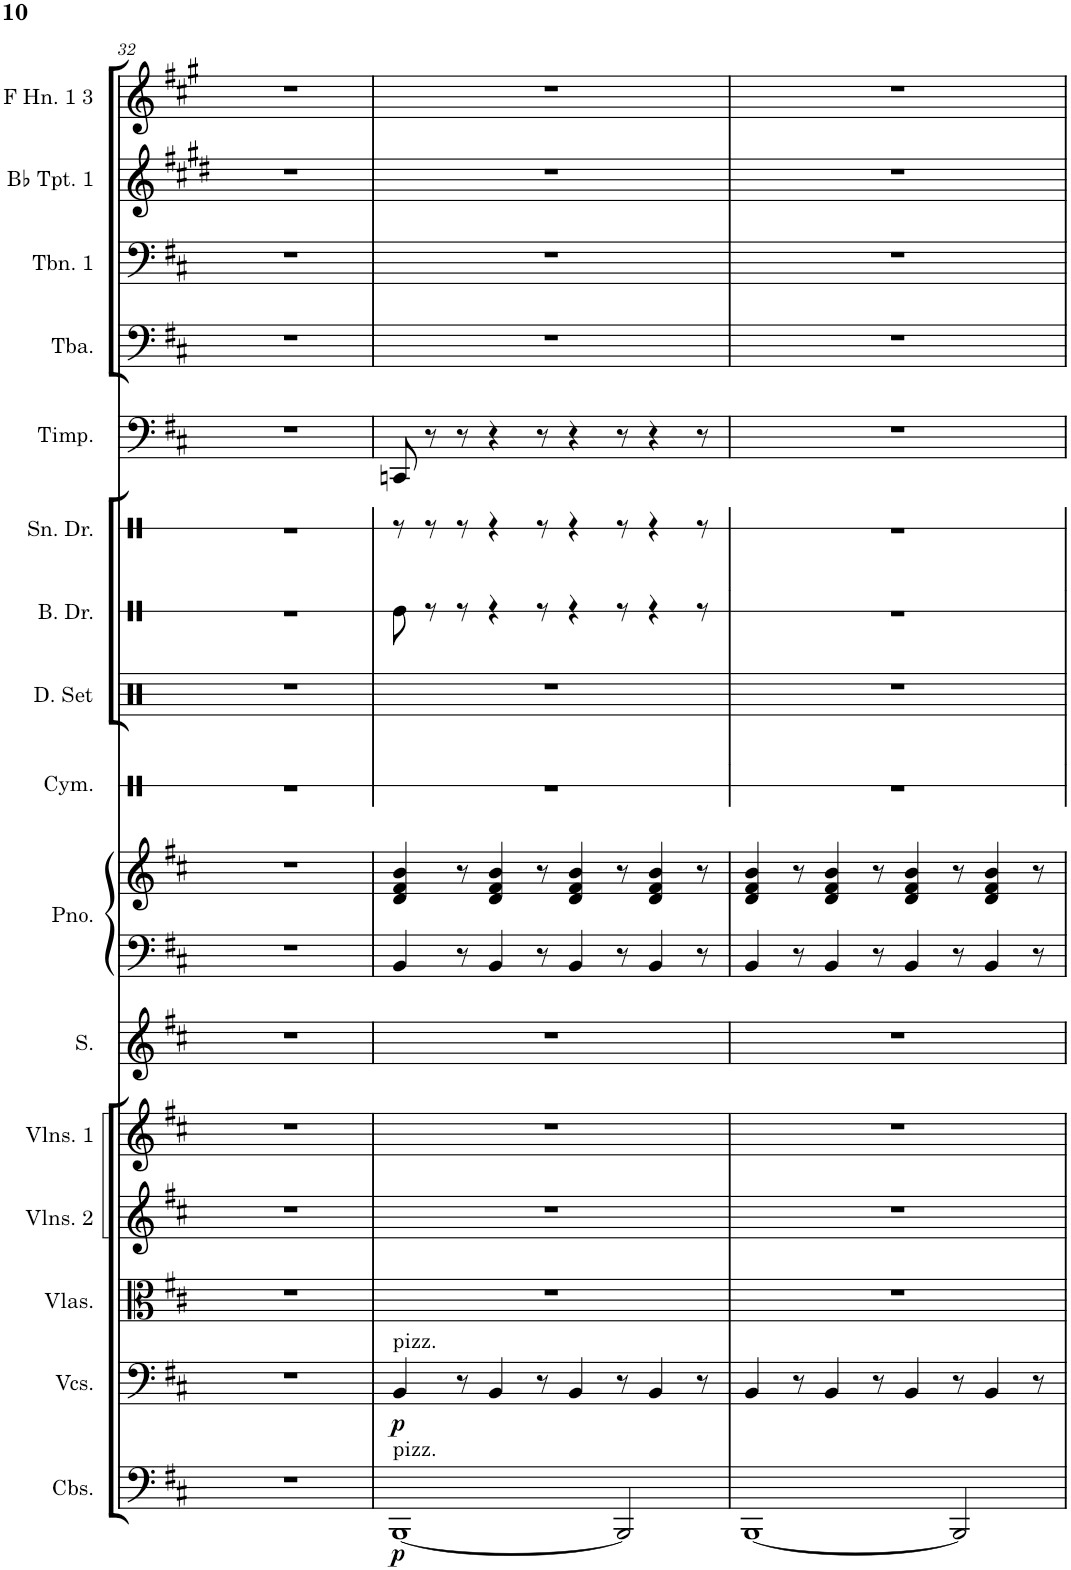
**kern	**dynam	**kern	**dynam	**kern	**kern	**kern	**kern	**kern	**kern	**kern	**kern	**kern	**kern	**kern	**kern	**kern	**kern	**kern
*part16	*part16	*part15	*part15	*part14	*part13	*part12	*part11	*part10	*part10	*part9	*part8	*part7	*part6	*part5	*part4	*part3	*part2	*part1
*staff17	*staff17	*staff16	*staff16	*staff15	*staff14	*staff13	*staff12	*staff11	*staff10	*staff9	*staff8	*staff7	*staff6	*staff5	*staff4	*staff3	*staff2	*staff1
*I"Contrabasses	*	*I"Violoncellos	*	*I"Violas	*I"Violins 2	*I"Violins 1	*I"Soprano	*I"Piano	*	*I"Cymbal	*I"Drumset	*I"Bass Drum	*I"Snare Drum	*I"Timpani	*I"Tuba	*I"Trombone 1	*I"Bb Trumpet 1	*I"F Horn 1 &amp; 3
*I'Cbs.	*	*I'Vcs.	*	*I'Vlas.	*I'Vlns. 2	*I'Vlns. 1	*I'S.	*I'Pno.	*	*I'Cym.	*I'D. Set	*I'B. Dr.	*I'Sn. Dr.	*I'Timp.	*I'Tba.	*I'Tbn. 1	*I'Bb Tpt. 1	*I'F Hn. 1 3
!!LO:PB:g=z
*clefF4	*	*clefF4	*	*clefC3	*clefG2	*clefG2	*clefG2	*clefF4	*clefG2	*clefX	*clefX	*clefX	*clefX	*clefF4	*clefF4	*clefF4	*clefG2	*clefG2
*Trd7c12	*	*	*	*	*	*	*	*	*	*	*	*	*	*	*	*	*Trd1c2	*Trd4c7
*k[f#c#]	*	*k[f#c#]	*	*k[f#c#]	*k[f#c#]	*k[f#c#]	*k[f#c#]	*k[f#c#]	*k[f#c#]	*k[]	*k[]	*k[]	*k[]	*k[f#c#]	*k[f#c#]	*k[f#c#]	*k[f#c#g#d#]	*k[f#c#g#]
*M12/8	*	*M12/8	*	*M12/8	*M12/8	*M12/8	*M12/8	*M12/8	*M12/8	*M12/8	*M12/8	*M12/8	*M12/8	*M12/8	*M12/8	*M12/8	*M12/8	*M12/8
=32	=32	=32	=32	=32	=32	=32	=32	=32	=32	=32	=32	=32	=32	=32	=32	=32	=32	=32
1.r	.	1.r	.	1.r	1.r	1.r	1.r	1.r	1.r	1.r	1.r	1.r	1.r	1.r	1.r	1.r	1.r	1.r
=33	=33	=33	=33	=33	=33	=33	=33	=33	=33	=33	=33	=33	=33	=33	=33	=33	=33	=33
!	!	!LO:TX:a:t=pizz.	!	!	!	!	!	!	!	!	!	!	!	!	!	!	!	!
!LO:TX:a:t=pizz.	!	!	!	!	!	!	!	!	!	!	!	!	!	!	!	!	!	!
!	!LO:DY:b	!	!LO:DY:b	!	!	!	!	!	!	!	!	!	!	!	!	!	!	!
[1BBB	p	4BB/	p	1.r	1.r	1.r	1.r	4BB/	4d/ 4f#/ 4b/	1.r	1.r	8Re\	8r	8CCn/	1.r	1.r	1.r	1.r
.	.	.	.	.	.	.	.	.	.	.	.	8r	8r	8r	.	.	.	.
.	.	8r	.	.	.	.	.	8r	8r	.	.	8r	8r	8r	.	.	.	.
.	.	4BB/	.	.	.	.	.	4BB/	4d/ 4f#/ 4b/	.	.	4r	4r	4r	.	.	.	.
.	.	8r	.	.	.	.	.	8r	8r	.	.	8r	8r	8r	.	.	.	.
.	.	4BB/	.	.	.	.	.	4BB/	4d/ 4f#/ 4b/	.	.	4r	4r	4r	.	.	.	.
2BBB/]	.	8r	.	.	.	.	.	8r	8r	.	.	8r	8r	8r	.	.	.	.
.	.	4BB/	.	.	.	.	.	4BB/	4d/ 4f#/ 4b/	.	.	4r	4r	4r	.	.	.	.
.	.	8r	.	.	.	.	.	8r	8r	.	.	8r	8r	8r	.	.	.	.
=34	=34	=34	=34	=34	=34	=34	=34	=34	=34	=34	=34	=34	=34	=34	=34	=34	=34	=34
[1BBB	.	4BB/	.	1.r	1.r	1.r	1.r	4BB/	4d/ 4f#/ 4b/	1.r	1.r	1.r	1.r	1.r	1.r	1.r	1.r	1.r
.	.	8r	.	.	.	.	.	8r	8r	.	.	.	.	.	.	.	.	.
.	.	4BB/	.	.	.	.	.	4BB/	4d/ 4f#/ 4b/	.	.	.	.	.	.	.	.	.
.	.	8r	.	.	.	.	.	8r	8r	.	.	.	.	.	.	.	.	.
.	.	4BB/	.	.	.	.	.	4BB/	4d/ 4f#/ 4b/	.	.	.	.	.	.	.	.	.
2BBB/]	.	8r	.	.	.	.	.	8r	8r	.	.	.	.	.	.	.	.	.
.	.	4BB/	.	.	.	.	.	4BB/	4d/ 4f#/ 4b/	.	.	.	.	.	.	.	.	.
.	.	8r	.	.	.	.	.	8r	8r	.	.	.	.	.	.	.	.	.
=	=	=	=	=	=	=	=	=	=	=	=	=	=	=	=	=	=	=
*-	*-	*-	*-	*-	*-	*-	*-	*-	*-	*-	*-	*-	*-	*-	*-	*-	*-	*-
